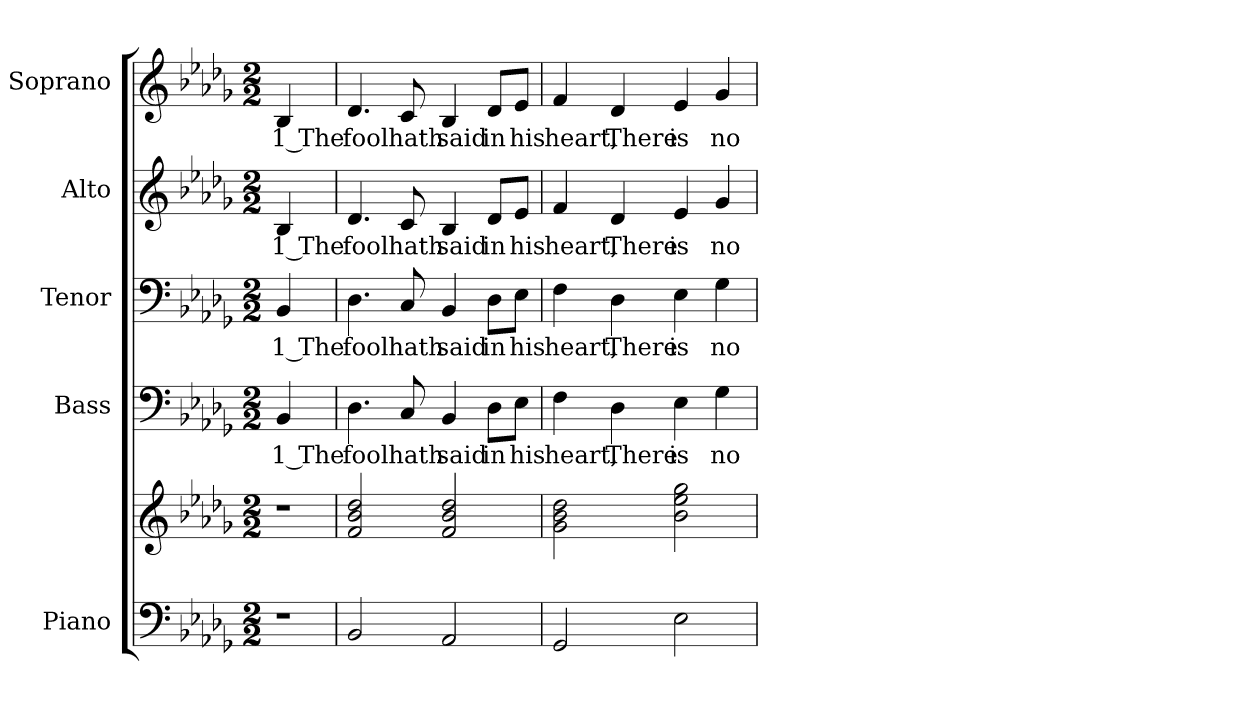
**kern	**kern	**kern	**text	**kern	**text	**kern	**text	**kern	**text
*part5	*part5	*part4	*part4	*part3	*part3	*part2	*part2	*part1	*part1
*staff6	*staff5	*staff4	*staff4	*staff3	*staff3	*staff2	*staff2	*staff1	*staff1
*I"Piano	*	*I"Bass	*	*I"Tenor	*	*I"Alto	*	*I"Soprano	*
*I'Pno.	*	*I'B.	*	*I'T.	*	*I'A.	*	*I'S.	*
!!LO:PB:g=z
*clefF4	*clefG2	*clefF4	*	*clefF4	*	*clefG2	*	*clefG2	*
*k[b-e-a-d-g-]	*k[b-e-a-d-g-]	*k[b-e-a-d-g-]	*	*k[b-e-a-d-g-]	*	*k[b-e-a-d-g-]	*	*k[b-e-a-d-g-]	*
*D-:	*D-:	*D-:	*	*D-:	*	*D-:	*	*D-:	*
*M2/2	*M2/2	*M2/2	*	*M2/2	*	*M2/2	*	*M2/2	*
*MM140	*MM140	*MM140	*	*MM140	*	*MM140	*	*MM140	*
=	=	=	=	=	=	=	=	=	=
!LO:N:vis=1	!LO:N:vis=1	!	!	!	!	!	!	!	!
!	!	!	!LO:LY:b:color=#000000	!	!	!	!	!	!
!	!	!	!	!	!LO:LY:b:color=#000000	!	!	!	!
!	!	!	!	!	!	!	!LO:LY:b:color=#000000	!	!
!	!	!	!	!	!	!	!	!	!LO:LY:b:color=#000000
4r	4r	4BB-i/	1 The	4BB-i/	1 The	4B-i/	1 The	4B-i/	1 The
=1	=1	=1	=1	=1	=1	=1	=1	=1	=1
!	!	!	!LO:LY:b:color=#000000	!	!	!	!	!	!
!	!	!	!	!	!LO:LY:b:color=#000000	!	!	!	!
!	!	!	!	!	!	!	!LO:LY:b:color=#000000	!	!
!	!	!	!	!	!	!	!	!	!LO:LY:b:color=#000000
2BB-i/	2fi/ 2b-i 2dd-i	4.D-i\	fool	4.D-i\	fool	4.d-i/	fool	4.d-i/	fool
!	!	!	!LO:LY:b:color=#000000	!	!	!	!	!	!
!	!	!	!	!	!LO:LY:b:color=#000000	!	!	!	!
!	!	!	!	!	!	!	!LO:LY:b:color=#000000	!	!
!	!	!	!	!	!	!	!	!	!LO:LY:b:color=#000000
.	.	8Ci/	hath	8Ci/	hath	8ci/	hath	8ci/	hath
!	!	!	!LO:LY:b:color=#000000	!	!	!	!	!	!
!	!	!	!	!	!LO:LY:b:color=#000000	!	!	!	!
!	!	!	!	!	!	!	!LO:LY:b:color=#000000	!	!
!	!	!	!	!	!	!	!	!	!LO:LY:b:color=#000000
2AA-i/	2fi/ 2b-i 2dd-i	4BB-i/	said	4BB-i/	said	4B-i/	said	4B-i/	said
!	!	!	!LO:LY:b:color=#000000	!	!	!	!	!	!
!	!	!	!	!	!LO:LY:b:color=#000000	!	!	!	!
!	!	!	!	!	!	!	!LO:LY:b:color=#000000	!	!
!	!	!	!	!	!	!	!	!	!LO:LY:b:color=#000000
.	.	8D-i\L	in	8D-i\L	in	8d-i/L	in	8d-i/L	in
!	!	!	!LO:LY:b:color=#000000	!	!	!	!	!	!
!	!	!	!	!	!LO:LY:b:color=#000000	!	!	!	!
!	!	!	!	!	!	!	!LO:LY:b:color=#000000	!	!
!	!	!	!	!	!	!	!	!	!LO:LY:b:color=#000000
.	.	8E-i\J	his	8E-i\J	his	8e-i/J	his	8e-i/J	his
=2	=2	=2	=2	=2	=2	=2	=2	=2	=2
!	!	!	!LO:LY:b:color=#000000	!	!	!	!	!	!
!	!	!	!	!	!LO:LY:b:color=#000000	!	!	!	!
!	!	!	!	!	!	!	!LO:LY:b:color=#000000	!	!
!	!	!	!	!	!	!	!	!	!LO:LY:b:color=#000000
2GG-i/	2g-i\ 2b-i 2dd-i	4Fi\	heart,	4Fi\	heart,	4fi/	heart,	4fi/	heart,
!	!	!	!LO:LY:b:color=#000000	!	!	!	!	!	!
!	!	!	!	!	!LO:LY:b:color=#000000	!	!	!	!
!	!	!	!	!	!	!	!LO:LY:b:color=#000000	!	!
!	!	!	!	!	!	!	!	!	!LO:LY:b:color=#000000
.	.	4D-i\	There	4D-i\	There	4d-i/	There	4d-i/	There
!	!	!	!LO:LY:b:color=#000000	!	!	!	!	!	!
!	!	!	!	!	!LO:LY:b:color=#000000	!	!	!	!
!	!	!	!	!	!	!	!LO:LY:b:color=#000000	!	!
!	!	!	!	!	!	!	!	!	!LO:LY:b:color=#000000
2E-i\	2b-i\ 2ee-i 2gg-i	4E-i\	is	4E-i\	is	4e-i/	is	4e-i/	is
!	!	!	!LO:LY:b:color=#000000	!	!	!	!	!	!
!	!	!	!	!	!LO:LY:b:color=#000000	!	!	!	!
!	!	!	!	!	!	!	!LO:LY:b:color=#000000	!	!
!	!	!	!	!	!	!	!	!	!LO:LY:b:color=#000000
.	.	4G-i\	no	4G-i\	no	4g-i/	no	4g-i/	no
=	=	=	=	=	=	=	=	=	=
*-	*-	*-	*-	*-	*-	*-	*-	*-	*-
